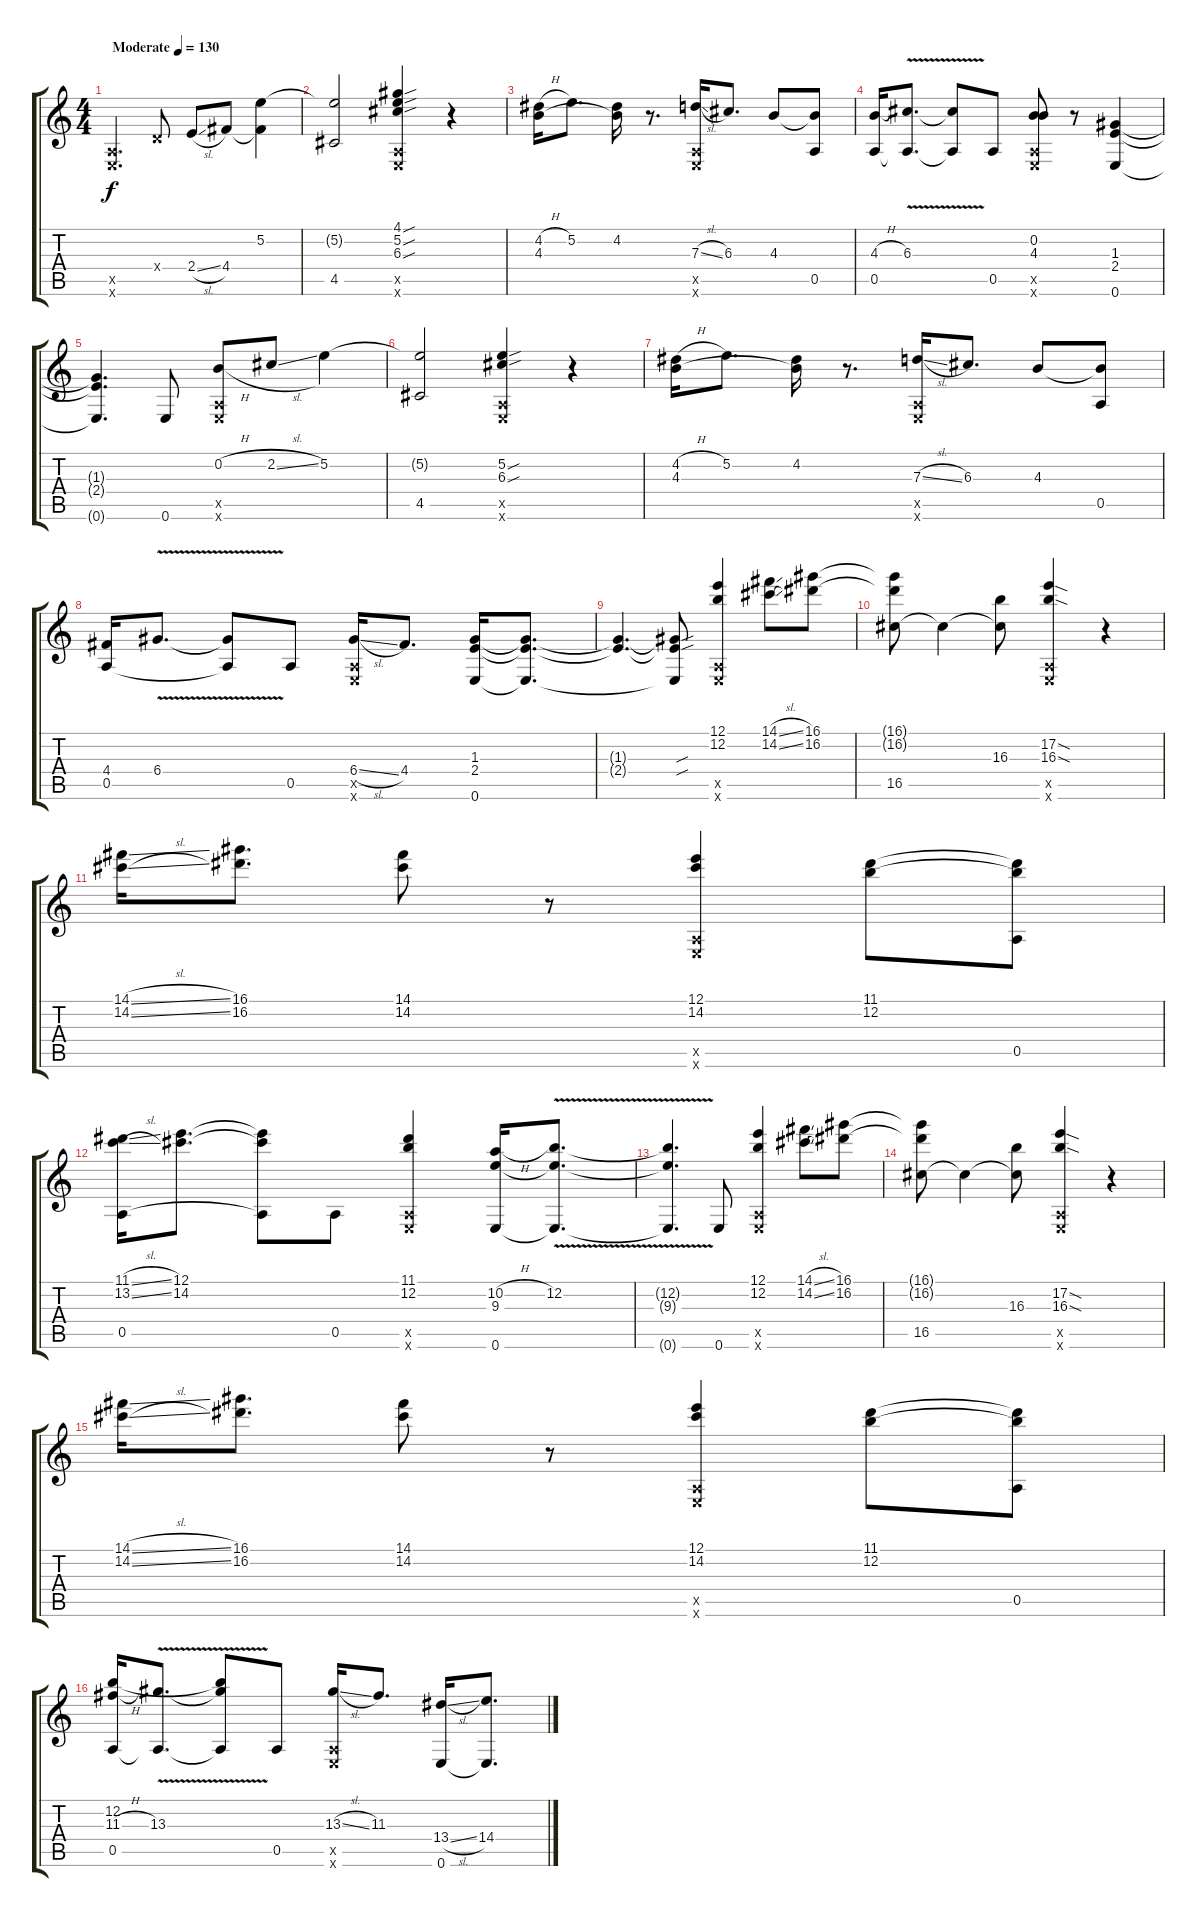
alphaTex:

\track "" {instrument acousticguitarsteel}
\staff {score tabs}
\tuning (E4 B3 G3 D3 A2 E2) {hide}
\ts (4 4)
\tempo (130 "Moderate")
\clef g2
\ks c
(0.5{x} 0.6{x}).4{d dy f instrument acousticguitarsteel} 0.4{x}.8 2.4{sl}.8 4.4.8 (5.2 4.4{t}).4 |
(5.2{t} 4.5).2 (4.1{sou} 5.2{sou} 6.3{sou} 0.5{x} 0.6{x}).4 r.4 |
(4.2{h} 4.3).16 5.2.8{d} (4.2 4.3{t}).16 r.8{d} (7.3{sl} 0.5{x} 0.6{x}).16 6.3.8{d} 4.3.8 (4.3{t} 0.5).8 |
(4.3{h} 0.5).16 (6.3{v} 0.5{t}).8{d} (6.3{t} 0.5{t}).8 0.5.8 (0.2 4.3 0.5{x} 0.6{x}).8 r.8 (1.3 2.4 0.6).4 |
(1.3{t} 2.4{t} 0.6{t}).4{d} 0.6.8 (0.2{h} 0.5{x} 0.6{x}).8 2.2{sl}.8 5.2.4 |
(5.2{t} 4.5).2 (5.2{sou} 6.3{sou} 0.5{x} 0.6{x}).4 r.4 |
(4.2{h} 4.3).16 5.2.8{d} (4.2 4.3{t}).16 r.8{d} (7.3{sl} 0.5{x} 0.6{x}).16 6.3.8{d} 4.3.8 (4.3{t} 0.5).8 |
(4.4 0.5).16 6.4{v}.8{d} (6.4{t} 0.5{t}).8 0.5.8 (6.4{sl} 0.5{x} 0.6{x}).16 4.4.8{d} (1.3 2.4 0.6).16 (1.3{t} 2.4{t} 0.6{t}).8{d} |
(1.3{t} 2.4{t}).4{d} (1.3{sou t} 2.4{sou t} 0.6{t}).8 (12.1 12.2 0.5{x} 0.6{x}).4 (14.1{sl} 14.2{sl}).8 (16.1 16.2).8 |
(16.1{t} 16.2{t} 16.5).8 16.5{t}.4 (16.3 16.5{t}).8 (17.2{sod} 16.3{sod} 0.5{x} 0.6{x}).4 r.4 |
(14.1{sl} 14.2{sl}).16 (16.1 16.2).8{d} (14.1 14.2).8 r.8 (12.1 14.2 0.5{x} 0.6{x}).4 (11.1 12.2).8 (11.1{t} 12.2{t} 0.5).8 |
(11.1{sl} 13.2{sl} 0.5).16 (12.1 14.2).8{d} (12.1{t} 14.2{t} 0.5{t}).8 0.5.8 (11.1 12.2 0.5{x} 0.6{x}).4 (10.2{h} 9.3 0.6).16 (12.2{v} 9.3{t} 0.6{t}).8{d} |
(12.2{t} 9.3{t} 0.6{t}).4{d} 0.6.8 (12.1 12.2 0.5{x} 0.6{x}).4 (14.1{sl} 14.2{sl}).8 (16.1 16.2).8 |
(16.1{t} 16.2{t} 16.5).8 16.5{t}.4 (16.3 16.5{t}).8 (17.2{sod} 16.3{sod} 0.5{x} 0.6{x}).4 r.4 |
(14.1{sl} 14.2{sl}).16 (16.1 16.2).8{d} (14.1 14.2).8 r.8 (12.1 14.2 0.5{x} 0.6{x}).4 (11.1 12.2).8 (11.1{t} 12.2{t} 0.5).8 |
(12.2 11.3{h} 0.5).16 (13.3{v} 0.5{t}).8{d} (12.2{t} 13.3{t} 0.5{t}).8 0.5.8 (13.3{sl} 0.5{x} 0.6{x}).16 11.3.8{d} (13.4{sl} 0.6).16 (14.4 0.6{t}).8{d}
